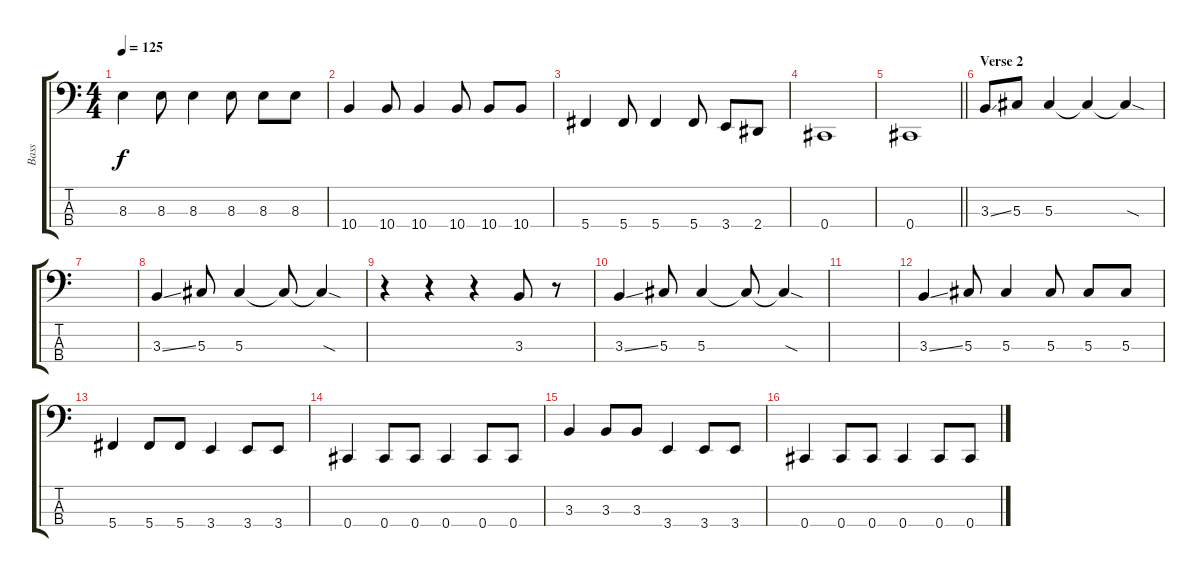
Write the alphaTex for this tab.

\track ("Bass" "Bass") {instrument electricbassfinger}
\staff {score tabs}
\tuning (Gb2 Db2 Ab1 Db1) {hide}
\ts (4 4)
\tempo 125
\clef f4
\ks c
8.3.4{dy f} 8.3.8 8.3.4 8.3.8 8.3.8 8.3.8 |
10.4.4 10.4.8 10.4.4 10.4.8 10.4.8 10.4.8 |
5.4.4 5.4.8 5.4.4 5.4.8 3.4.8 2.4.8 |
0.4.1 |
\barLineRight lightlight
0.4.1 |
\section ("" "Verse 2")
3.3{ss}.8 5.3.8 5.3.4 5.3{t}.4 5.3{sod t}.4 |
|
3.3{ss}.4 5.3.8 5.3.4 5.3{t}.8 5.3{sod t}.4 |
r.4 r.4 r.4 3.3.8 r.8 |
3.3{ss}.4 5.3.8 5.3.4 5.3{t}.8 5.3{sod t}.4 |
|
3.3{ss}.4 5.3.8 5.3.4 5.3.8 5.3.8 5.3.8 |
5.4.4 5.4.8 5.4.8 3.4.4 3.4.8 3.4.8 |
0.4.4 0.4.8 0.4.8 0.4.4 0.4.8 0.4.8 |
3.3.4 3.3.8 3.3.8 3.4.4 3.4.8 3.4.8 |
0.4.4 0.4.8 0.4.8 0.4.4 0.4.8 0.4.8
